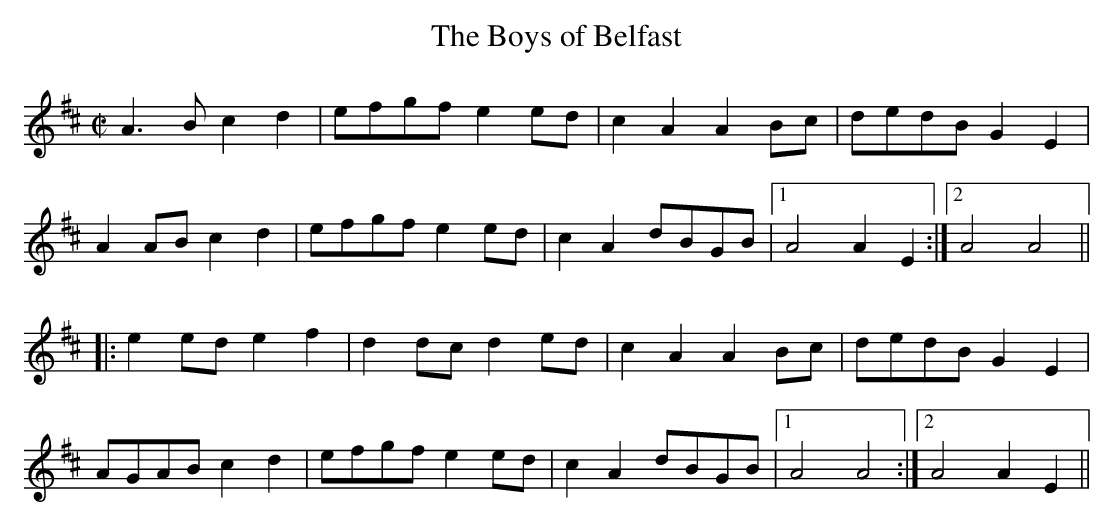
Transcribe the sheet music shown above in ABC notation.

X:1
T:Boys of Belfast, The
M:C|
L:1/8
K:Amix
A3B c2d2|efgf e2ed|c2A2 A2Bc|dedB G2E2|!
A2AB c2d2|efgf e2ed|c2A2 dBGB|1 A4 A2E2:|2 A4 A4||!
|:e2ed e2f2|d2dc d2ed|c2A2 A2Bc|dedB G2E2|!
AGAB c2d2|efgf e2ed|c2A2 dBGB|1 A4 A4:|2 A4 A2E2||!
